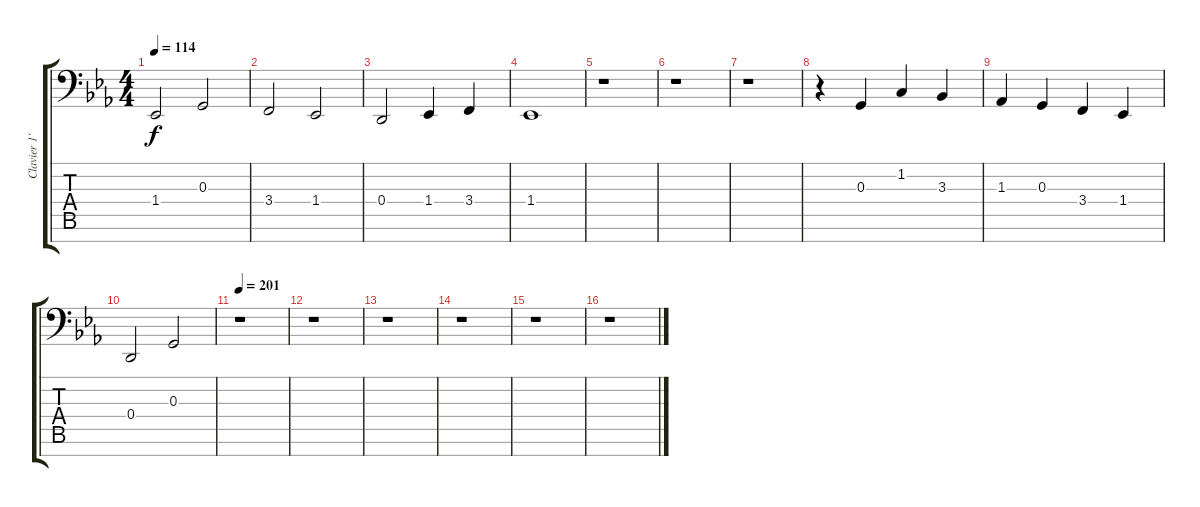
\track ("Clavier 1'" "Clavier 1'") {instrument choiraahs}
\staff {score tabs}
\tuning (E3 B2 G2 D2 A1 E1 B0) {hide}
\ts (4 4)
\tempo 114
\clef f4
\ks eb
1.4.2{dy f instrument churchorgan} 0.3.2 |
3.4.2 1.4.2 |
0.4.2 1.4.4 3.4.4 |
1.4.1 |
r.1 |
r.1 |
r.1 |
r.4 0.3.4 1.2.4 3.3.4 |
1.3.4 0.3.4 3.4.4 1.4.4 |
0.4.2 0.3.2 |
\tempo 201
r.1 |
r.1 |
r.1 |
r.1 |
r.1 |
r.1
